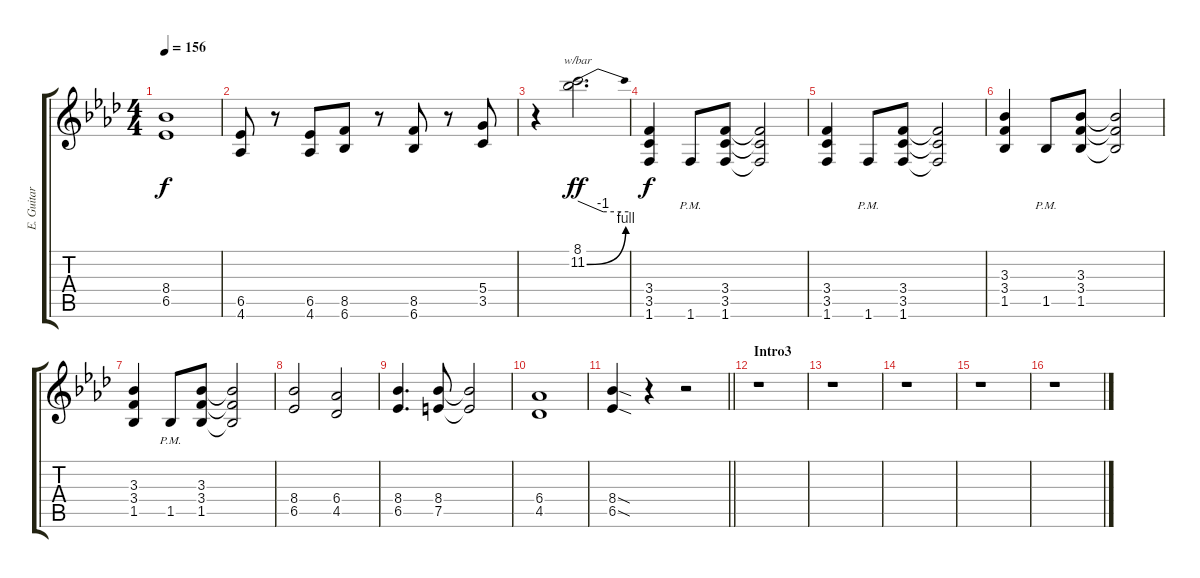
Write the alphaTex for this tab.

\track ("E. Guitar V" "E. Guitar ") {instrument overdrivenguitar}
\staff {score tabs}
\tuning (E4 B3 G3 D3 A2 E2) {hide}
\ts (4 4)
\tempo 156
\clef g2
\ks ab
(8.4 6.5).1{dy f} |
(6.5 4.6).8 r.8 (6.5 4.6).8 (8.5 6.6).8 r.8 (8.5 6.6).8 r.8 (5.4 3.5).8 |
r.4 (8.1 11.2{be (bend 0 0 60 4)}).2{d tbe (custom default 0 0 30 -4 60 -4) dy ff} |
(3.4 3.5 1.6).4{dy f} 1.6{pm}.8 (3.4 3.5 1.6).8 (3.4{t} 3.5{t} 1.6{t}).2 |
(3.4 3.5 1.6).4 1.6{pm}.8 (3.4 3.5 1.6).8 (3.4{t} 3.5{t} 1.6{t}).2 |
(3.3 3.4 1.5).4 1.5{pm}.8 (3.3 3.4 1.5).8 (3.3{t} 3.4{t} 1.5{t}).2 |
(3.3 3.4 1.5).4 1.5{pm}.8 (3.3 3.4 1.5).8 (3.3{t} 3.4{t} 1.5{t}).2 |
(8.4 6.5).2 (6.4 4.5).2 |
(8.4 6.5).4{d} (8.4 7.5).8 (8.4{t} 7.5{t}).2 |
(6.4 4.5).1 |
\barLineRight lightlight
(8.4{sod} 6.5{sod}).4 r.4 r.2 |
\section ("" "Intro3")
r.1 |
r.1 |
r.1 |
r.1 |
r.1
